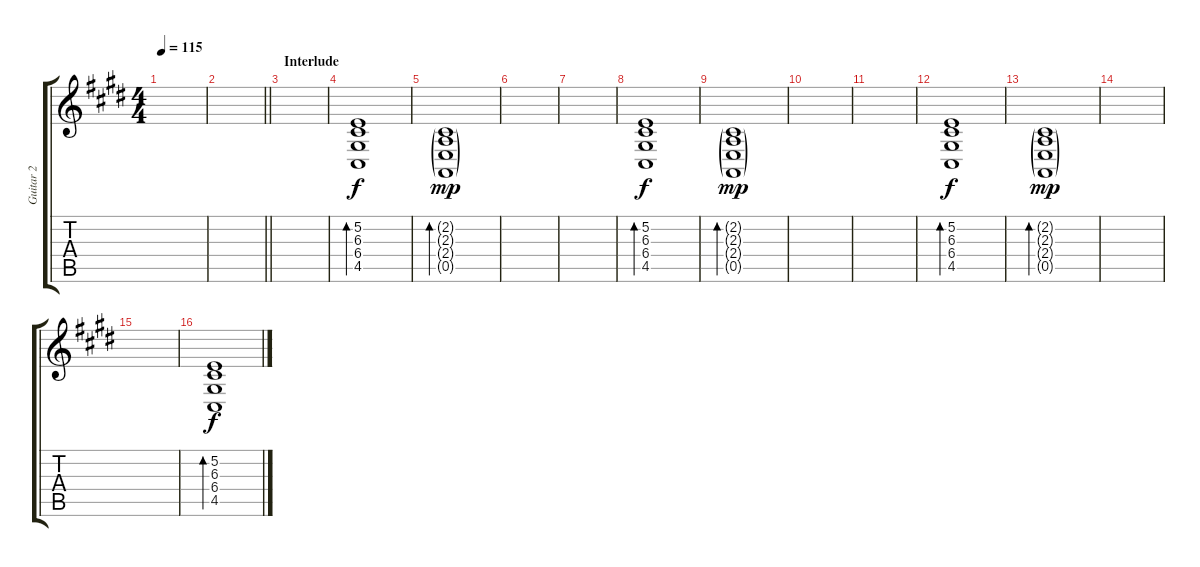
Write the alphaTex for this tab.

\track ("Guitar 2" "Guitar 2") {instrument acousticgrandpiano}
\staff {score tabs}
\tuning (E4 B3 G3 D3 A2 E2) {hide}
\ts (4 4)
\tempo 115
\clef g2
\ks c#minor
|
\barLineRight lightlight
|
\section ("" "Interlude")
|
(5.2 6.3 6.4 4.5).1{bd 480 dy f} |
(2.2{g} 2.3{g} 2.4{g} 0.5{g}).1{bd 480 dy mp} |
|
|
(5.2 6.3 6.4 4.5).1{bd 480 dy f} |
(2.2{g} 2.3{g} 2.4{g} 0.5{g}).1{bd 480 dy mp} |
|
|
(5.2 6.3 6.4 4.5).1{bd 480 dy f} |
(2.2{g} 2.3{g} 2.4{g} 0.5{g}).1{bd 480 dy mp} |
|
|
(5.2 6.3 6.4 4.5).1{bd 480 dy f}
